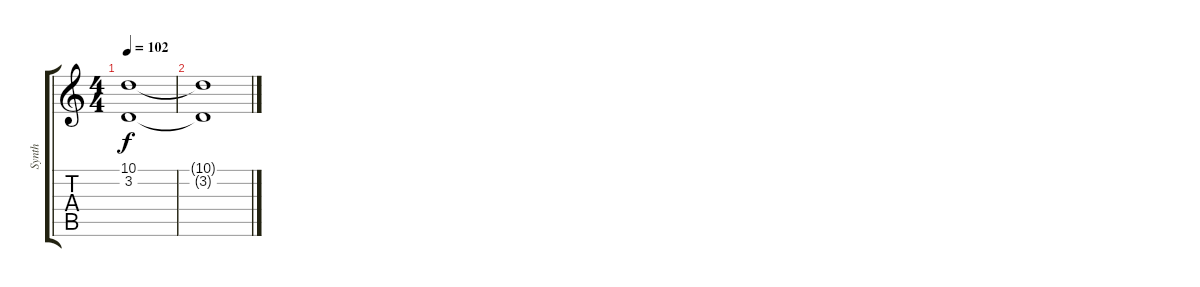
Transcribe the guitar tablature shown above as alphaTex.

\track ("Synth" "Synth") {instrument pad8sweep}
\staff {score tabs}
\tuning (E4 B3 G3 D3 A2 E2) {hide}
\ts (4 4)
\tempo 102
\clef g2
\ks c
(10.1{t} 3.2{t}).1{dy f} |
(10.1{t} 3.2{t}).1
